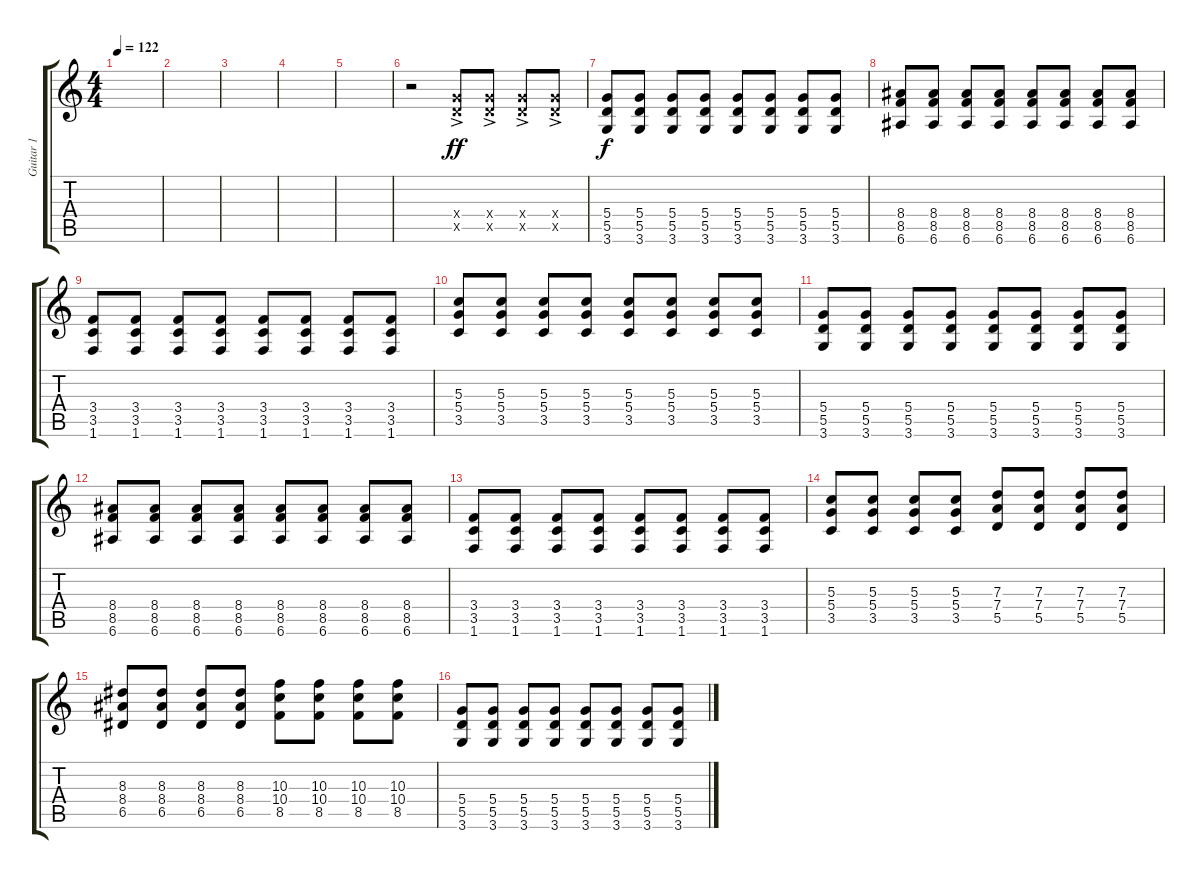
\track ("Guitar 1" "Guitar 1") {instrument overdrivenguitar}
\staff {score tabs}
\tuning (E4 B3 G3 D3 A2 E2) {hide}
\ts (4 4)
\tempo 122
\clef g2
\ks c
|
|
|
|
|
r.2 (5.4{ac x} 5.5{ac x}).8{dy ff volume 16 instrument overdrivenguitar} (5.4{ac x} 5.5{ac x}).8 (5.4{ac x} 5.5{ac x}).8 (5.4{ac x} 5.5{ac x}).8 |
(5.4 5.5 3.6).8{dy f volume 11 instrument overdrivenguitar} (5.4 5.5 3.6).8 (5.4 5.5 3.6).8 (5.4 5.5 3.6).8 (5.4 5.5 3.6).8 (5.4 5.5 3.6).8 (5.4 5.5 3.6).8 (5.4 5.5 3.6).8 |
(8.4 8.5 6.6).8 (8.4 8.5 6.6).8 (8.4 8.5 6.6).8 (8.4 8.5 6.6).8 (8.4 8.5 6.6).8 (8.4 8.5 6.6).8 (8.4 8.5 6.6).8 (8.4 8.5 6.6).8 |
(3.4 3.5 1.6).8 (3.4 3.5 1.6).8 (3.4 3.5 1.6).8 (3.4 3.5 1.6).8 (3.4 3.5 1.6).8 (3.4 3.5 1.6).8 (3.4 3.5 1.6).8 (3.4 3.5 1.6).8 |
(5.3 5.4 3.5).8 (5.3 5.4 3.5).8 (5.3 5.4 3.5).8 (5.3 5.4 3.5).8 (5.3 5.4 3.5).8 (5.3 5.4 3.5).8 (5.3 5.4 3.5).8 (5.3 5.4 3.5).8 |
(5.4 5.5 3.6).8 (5.4 5.5 3.6).8 (5.4 5.5 3.6).8 (5.4 5.5 3.6).8 (5.4 5.5 3.6).8 (5.4 5.5 3.6).8 (5.4 5.5 3.6).8 (5.4 5.5 3.6).8 |
(8.4 8.5 6.6).8 (8.4 8.5 6.6).8 (8.4 8.5 6.6).8 (8.4 8.5 6.6).8 (8.4 8.5 6.6).8 (8.4 8.5 6.6).8 (8.4 8.5 6.6).8 (8.4 8.5 6.6).8 |
(3.4 3.5 1.6).8 (3.4 3.5 1.6).8 (3.4 3.5 1.6).8 (3.4 3.5 1.6).8 (3.4 3.5 1.6).8 (3.4 3.5 1.6).8 (3.4 3.5 1.6).8 (3.4 3.5 1.6).8 |
(5.3 5.4 3.5).8 (5.3 5.4 3.5).8 (5.3 5.4 3.5).8 (5.3 5.4 3.5).8 (7.3 7.4 5.5).8 (7.3 7.4 5.5).8 (7.3 7.4 5.5).8 (7.3 7.4 5.5).8 |
(8.3 8.4 6.5).8 (8.3 8.4 6.5).8 (8.3 8.4 6.5).8 (8.3 8.4 6.5).8 (10.3 10.4 8.5).8 (10.3 10.4 8.5).8 (10.3 10.4 8.5).8 (10.3 10.4 8.5).8 |
(5.4 5.5 3.6).8{volume 7 instrument overdrivenguitar} (5.4 5.5 3.6).8 (5.4 5.5 3.6).8 (5.4 5.5 3.6).8 (5.4 5.5 3.6).8 (5.4 5.5 3.6).8 (5.4 5.5 3.6).8 (5.4 5.5 3.6).8
